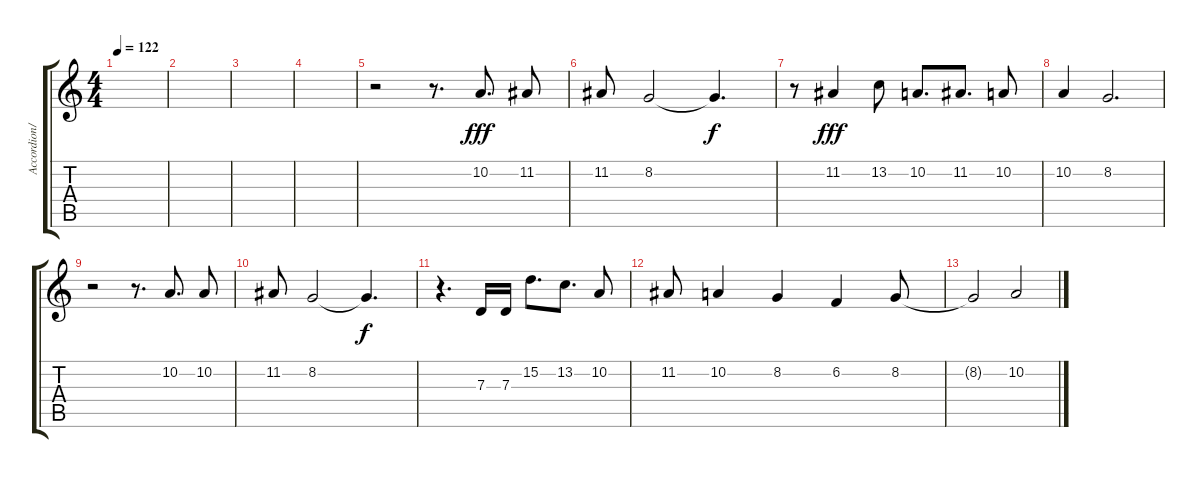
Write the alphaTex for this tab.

\track ("Accordion/Vocals" "Accordion/") {instrument accordion}
\staff {score tabs}
\tuning (E4 B3 G3 D3 A2 D2) {hide}
\ts (4 4)
\tempo 122
\clef g2
\ks c
|
|
|
|
r.2{volume 16 instrument englishhorn} r.8{d} 10.2.8{d dy fff} 11.2.8 |
11.2.8 8.2.2 8.2{t}.4{d dy f} |
r.8 11.2.4{dy fff} 13.2.8 10.2.8{d} 11.2.8{d} 10.2.8 |
10.2.4 8.2.2{d} |
r.2 r.8{d} 10.2.8{d} 10.2.8 |
11.2.8 8.2.2 8.2{t}.4{d dy f} |
r.4{d} 7.3.16 7.3.16 15.2.8{d} 13.2.8{d} 10.2.8 |
11.2.8 10.2.4 8.2.4 6.2.4 8.2.8 |
8.2{t}.2 10.2.2
